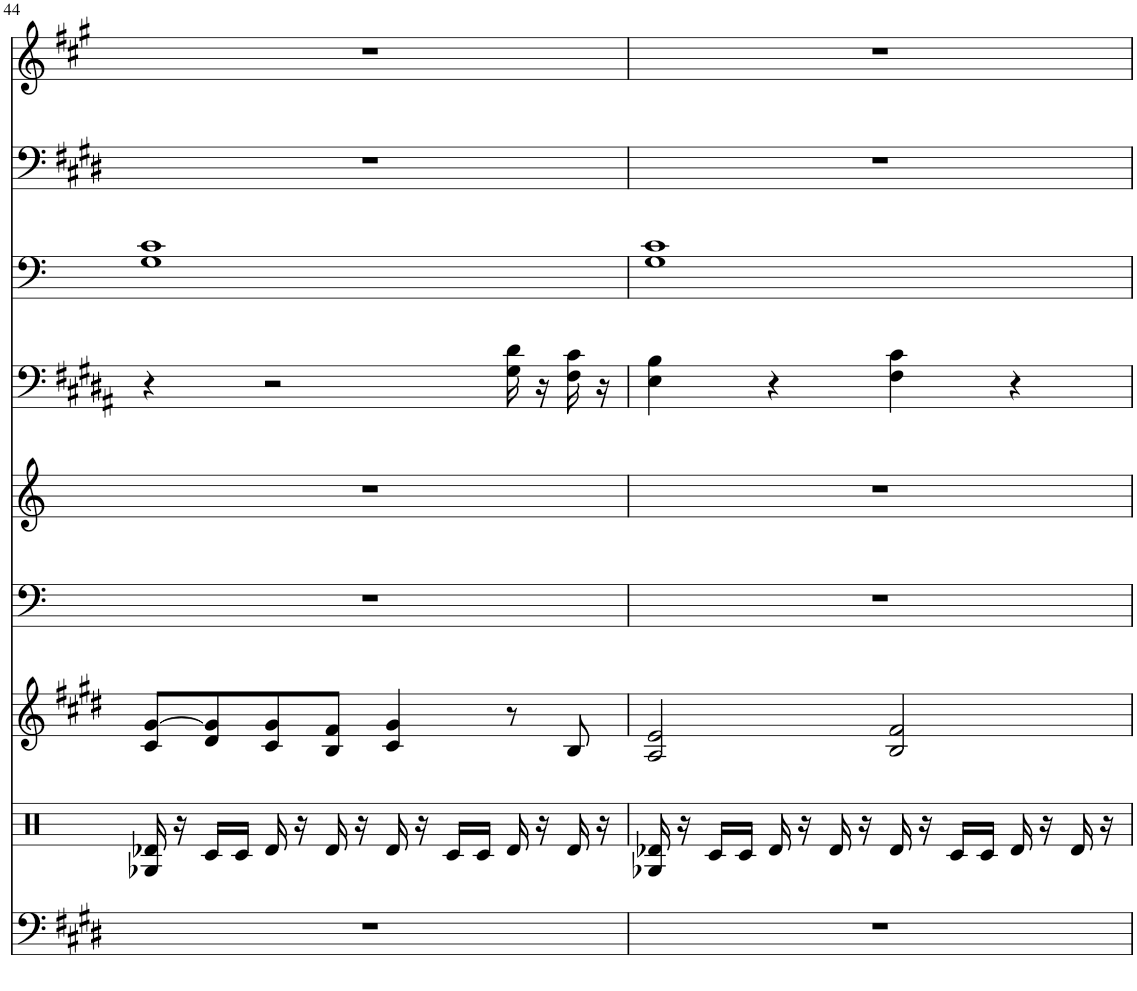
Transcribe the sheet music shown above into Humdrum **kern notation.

**kern	**kern	**kern	**kern	**kern	**kern	**kern	**kern	**kern
*part9	*part8	*part7	*part6	*part5	*part4	*part3	*part2	*part1
*staff9	*staff8	*staff7	*staff6	*staff5	*staff4	*staff3	*staff2	*staff1
*I"Track 9	*I"Track 8	*I"Track 7	*I"Track 7	*I"Track 6	*I"Track 5	*I"Track 3	*I"Track 2	*I"Track 1
!!LO:PB:g=z
*clefF4	*clefX	*clefG2	*clefF4	*clefG2	*clefF4	*clefF4	*clefF4	*clefG2
*	*	*	*	*Trd-7c-12	*Trd4c7	*	*	*
*k[f#c#g#d#]	*k[]	*k[f#c#g#d#]	*k[]	*k[]	*k[f#c#g#d#a#]	*k[]	*k[f#c#g#d#]	*k[f#c#g#]
*M4/4	*M4/4	*M4/4	*M4/4	*M4/4	*M4/4	*M4/4	*M4/4	*M4/4
=44	=44	=44	=44	=44	=44	=44	=44	=44
1r	16G-X/ 16d-X/	8c#/ [8g#/L	1r	1r	4r	1G 1c	1r	1r
.	16r	.	.	.	.	.	.	.
.	16c/LL	8d#/ 8g#/]	.	.	.	.	.	.
.	16c/JJ	.	.	.	.	.	.	.
.	16d/	8c#/ 8g#/	.	.	2r	.	.	.
.	16r	.	.	.	.	.	.	.
.	16d/	8B/ 8f#/J	.	.	.	.	.	.
.	16r	.	.	.	.	.	.	.
.	16d/	4c#/ 4g#/	.	.	.	.	.	.
.	16r	.	.	.	.	.	.	.
.	16c/LL	.	.	.	.	.	.	.
.	16c/JJ	.	.	.	.	.	.	.
.	16d/	8r	.	.	16G#\ 16d#\	.	.	.
.	16r	.	.	.	16r	.	.	.
.	16d/	8B/	.	.	16F#\ 16c#\	.	.	.
.	16r	.	.	.	16r	.	.	.
=45	=45	=45	=45	=45	=45	=45	=45	=45
1r	16G-X/ 16d-X/	2A/ 2e/	1r	1r	4E\ 4B\	1G 1c	1r	1r
.	16r	.	.	.	.	.	.	.
.	16c/LL	.	.	.	.	.	.	.
.	16c/JJ	.	.	.	.	.	.	.
.	16d/	.	.	.	4r	.	.	.
.	16r	.	.	.	.	.	.	.
.	16d/	.	.	.	.	.	.	.
.	16r	.	.	.	.	.	.	.
.	16d/	2B/ 2f#/	.	.	4F#\ 4c#\	.	.	.
.	16r	.	.	.	.	.	.	.
.	16c/LL	.	.	.	.	.	.	.
.	16c/JJ	.	.	.	.	.	.	.
.	16d/	.	.	.	4r	.	.	.
.	16r	.	.	.	.	.	.	.
.	16d/	.	.	.	.	.	.	.
.	16r	.	.	.	.	.	.	.
=	=	=	=	=	=	=	=	=
*-	*-	*-	*-	*-	*-	*-	*-	*-
